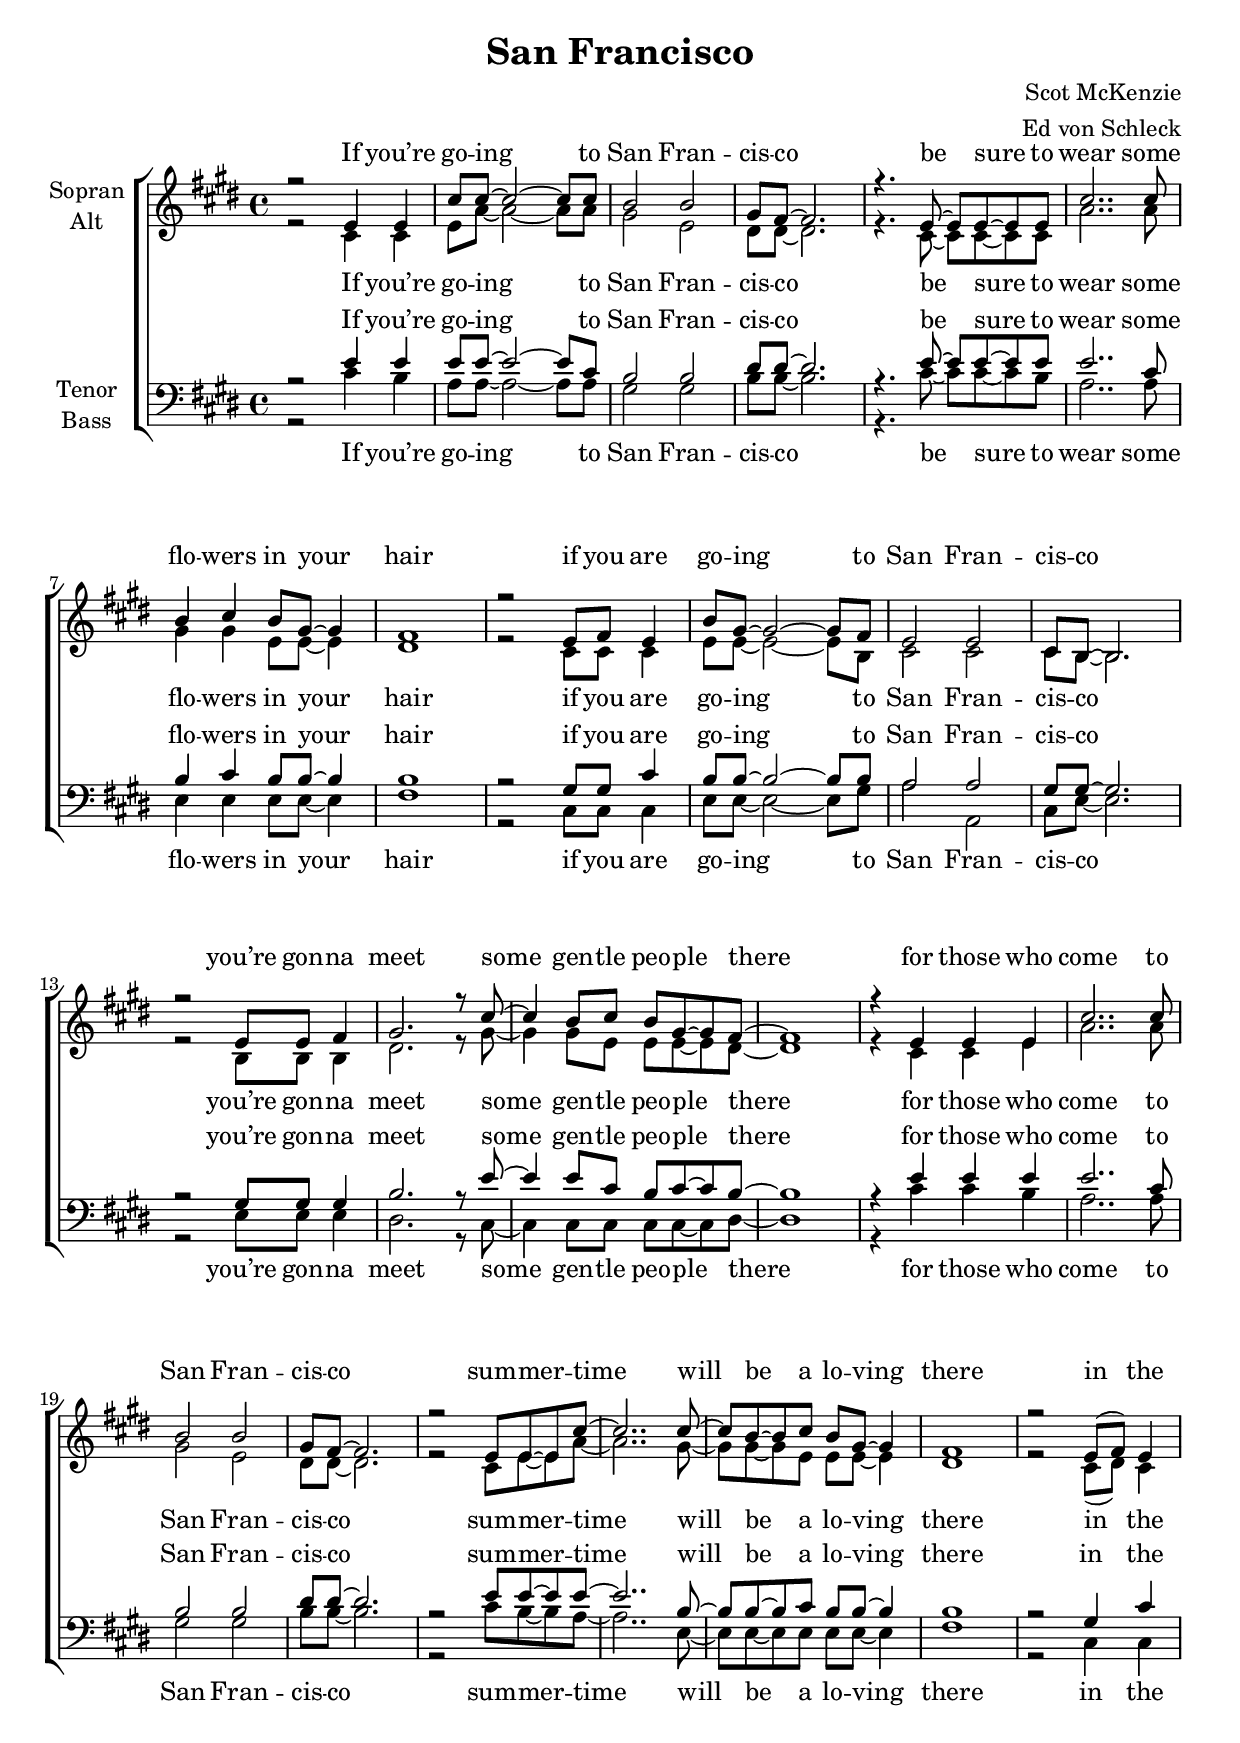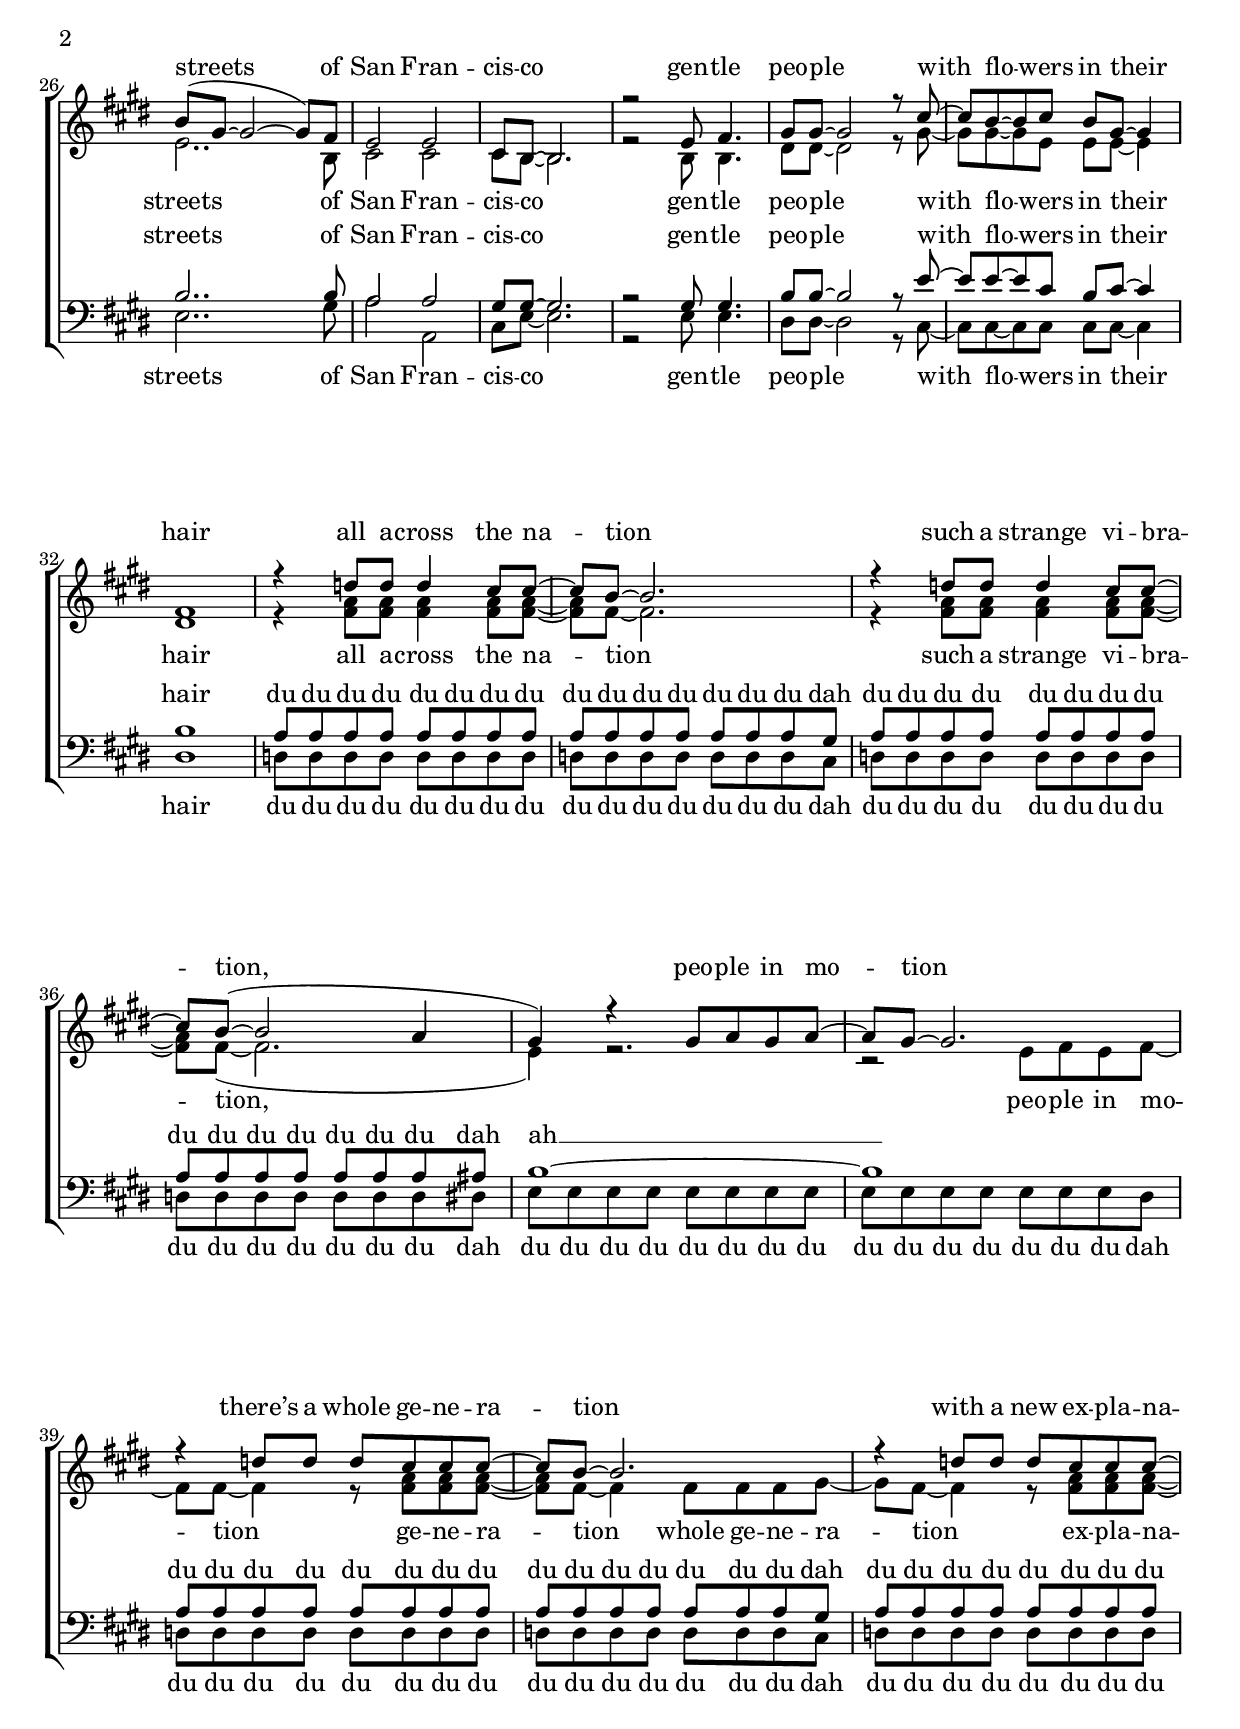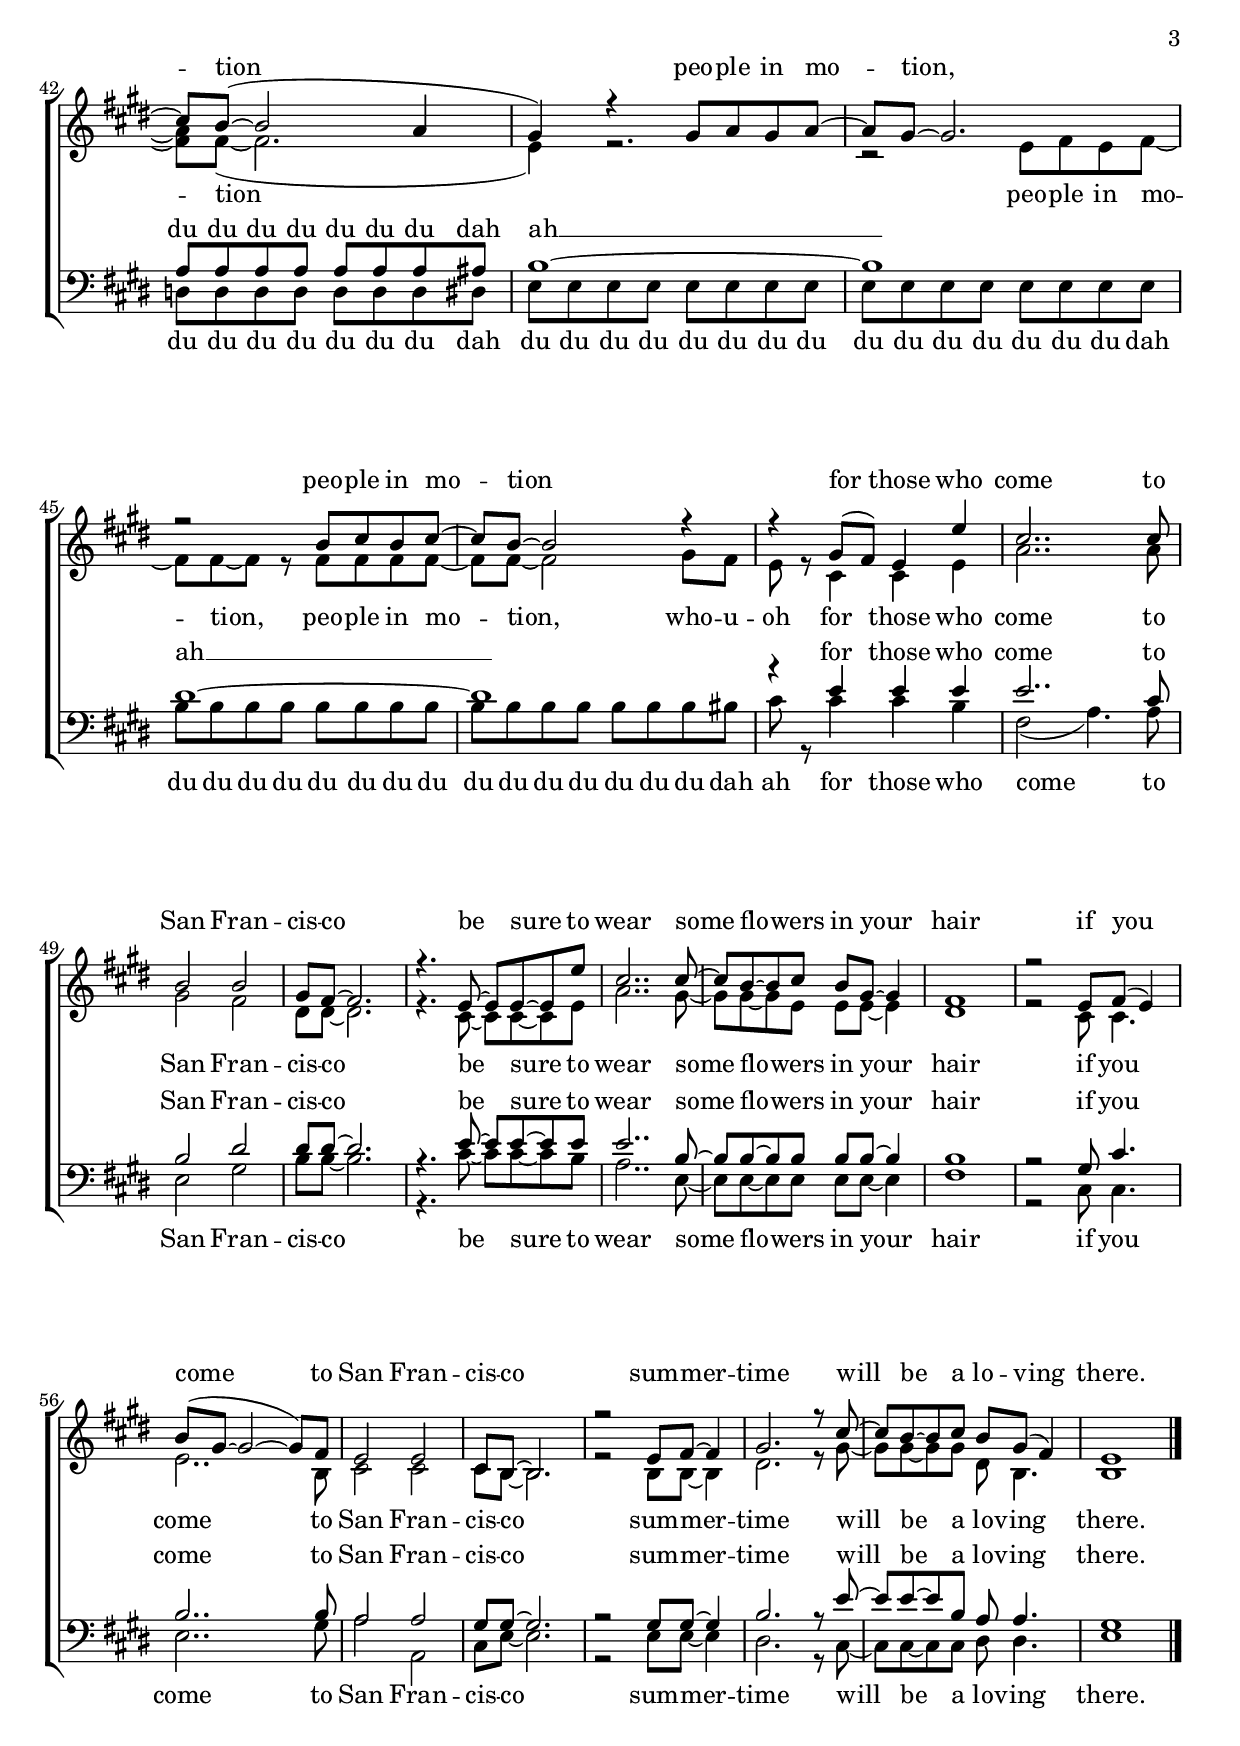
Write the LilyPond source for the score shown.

\version "2.14.2"

\header {
  title = "San Francisco"
  composer = "Scot McKenzie"
  arranger = "Ed von Schleck"
}

\paper {
  #(set-paper-size "a4")
  ragged-last-bottom = ##f
  ragged-bottom = ##f
}

global = {
  \key e \major
  \time 4/4
}

ChorusOne = \lyricmode {
  If you’re go -- ing to San Fran -- cis -- co
  be sure to wear some flo -- wers in your hair
  if you are go -- ing to San Fran -- cis -- co
  you’re gon -- na meet some gen -- tle peo -- ple there
}

ChorusTwo = \lyricmode {
  for those who come to San Fran -- cis -- co
  sum -- mer -- time will be a lo -- ving there
  in the streets of San Fran -- cis -- co
  gen -- tle peo -- ple with flo -- wers in their hair
}

VerseOne = \lyricmode {
  all a -- cross the na -- tion
  such a strange vi -- bra -- tion, peo -- ple in mo -- tion
  there’s a whole ge -- ne -- ra -- tion with a new ex -- pla -- na -- tion
  peo -- ple in mo -- tion, peo -- ple in mo -- tion
}

ChorusThree = \lyricmode {
  for those who come to San Fran -- cis -- co
  be sure to wear some flo -- wers in your hair
  if you come to San Fran -- cis -- co
  sum -- mer -- time will be a lo -- ving there.

}
soprano = \relative c' {
  \global
  r2 e4 e
  cis'8 cis~ cis2~ cis8 cis
  b2 b
  gis8 fis~ fis2.
  
  r4. e8~ e e~ e e
  cis'2.. cis8
  b4 cis b8 gis~ gis4
  fis1
  
  r2 e8 fis e4
  b'8 gis~ gis2~ gis8 fis
  e2 e
  cis8 b~ b2.
  
  r2 e8 e fis4
  gis2. r8 cis8~
  cis4 b8 cis b gis~ gis fis~
  fis1
  
  
  r4 e4 e e
  cis'2.. cis8
  b2 b
  gis8 fis~ fis2.
  
  r2 e8 e~ e cis'8~
  cis2.. cis8~
  cis b~ b cis b gis~ gis4
  fis1
  
  r2 e8( fis) e4
  b'8( gis~ gis2~ gis8) fis
  e2 e
  cis8 b~ b2.
  
  r2 e8 fis4.
  gis8 gis~ gis2 r8 cis~
  cis b~ b cis b gis~ gis4
  fis1
  
  
  %
  r4 d'8 d d4 cis8 cis~
  cis b~ b2.
  r4 d8 d d4 cis8 cis~
  cis b~( b2 a4
  gis4) r gis8 a gis a~
  a gis~ gis2.
  
  r4 d'8 d d cis cis cis~
  cis b~ b2.
  r4 d8 d d cis cis cis~
  cis b~( b2 a4
  gis4) r4 gis8 a gis a~
  a gis8~ gis2.
  r2 b8 cis b cis~
  cis b~ b2 r4
  
  %
  r4 gis8( fis) e4 e'
  cis2.. cis8
  b2 b
  gis8 fis~ fis2.
  
  r4. e8~ e e~ e e'
  cis2.. cis8~
  cis b~ b cis b8 gis~ gis4
  fis1
  
  r2 e8 fis( e4)
  b'8 (gis~ gis2~ gis8) fis
  e2 e
  cis8 b~ b2.
  
  r2 e8 fis~ fis4
  gis2. r8 cis8~
  cis b~ b cis b gis( fis4)
  e1
  \bar "|."
}

alto = \relative c' {
  \global
  r2 cis4 cis
  e8 a~ a2~ a8 a
  gis2 e
  dis8 dis~ dis2.
  
  r4. cis8~ cis cis~ cis cis
  a'2.. a8
  gis4 gis e8 e~ e4
  dis1
  
  r2 cis8 cis cis4
  e8 e~ e2~ e8 b
  cis2 cis
  cis8 b~ b2.
  
  r2 b8 b b4
  dis2. r8 gis8~
  gis4 gis8 e e e~ e dis~
  dis1
  
  
  r4 cis4 cis e
  a2.. a8
  gis2 e
  dis8 dis~ dis2.
  
  r2 cis8 e~ e a8~
  a2.. gis8~
  gis gis~ gis e e e~ e4
  dis1
  
  r2 cis8( dis) cis4
  e2.. b8
  cis2 cis
  cis8 b~ b2.
  
  r2 b8 b4.
  dis8 dis~ dis2 r8 gis~
  gis gis~ gis e e e~ e4
  dis1
  
  %
  r4 <fis a>8 q q4 q8 q~
  q fis~ fis2.
  r4 <fis a>8 q q4 q8 q~
  q fis~( fis2.
  e4) r2.
  r2 e8 fis e fis~
  
  fis fis~ fis4 r8 <fis a> q q~
  q fis~ fis4 fis8 fis fis gis~
  gis fis~ fis4 r8 <fis a> q q~
  q fis~( fis2.
  e4) r2.
  r2 e8 fis e fis~
  fis fis~ fis r fis fis fis fis~
  fis fis~ fis2 gis8 fis
  
  %
  e r cis4 cis e
  a2.. a8
  gis2 fis
  dis8 dis~ dis2.
  
  r4. cis8~ cis cis~ cis e
  a2.. gis8~
  gis gis~ gis e e e~ e4
  dis1
  
  r2 cis8 cis4.
  e2.. b8
  cis2 cis
  cis8 b~ b2.
  
  r2 b8 b~ b4
  dis2. r8 gis8~
  gis gis~ gis gis dis b4.
  b1
}

tenor = \relative c' {
  \global
  r2 e4 e
  e8 e~ e2~ e8 cis
  b2 b
  dis8 dis~ dis2.
  
  r4. e8~ e e~ e e
  e2.. cis8
  b4 cis b8 b~ b4
  b1
  
  r2 gis8 gis cis4
  b8 b~ b2~ b8 b
  a2 a
  gis8 gis~ gis2.
  
  r2 gis8 gis gis4
  b2. r8 e8~
  e4 e8 cis b cis~ cis b~
  b1
  
  
  r4 e4 e e
  e2.. cis8
  b2 b
  dis8 dis~ dis2.
  
  r2 e8 e~ e e8~
  e2.. b8~
  b b~ b cis b b~ b4
  b1
  
  r2 gis4 cis4
  b2.. b8
  a2 a
  gis8 gis~ gis2.
  
  r2 gis8 gis4.
  b8 b~ b2 r8 e~
  e e~ e cis b cis~ cis4
  b1
  
  %
  a8 a a a a a a a
  a a a a a a a gis
  a a a a a a a a
  a a a a a a a ais
  b1~
  b
  
  a8 a a a a a a a
  a a a a a a a gis
  a a a a a a a a
  a a a a a a a ais
  b1~
  b
  dis~
  dis
  
  %
  r4 e4 e e
  e2.. cis8
  b2 dis
  dis8 dis~ dis2.
  
  r4. e8~ e e~ e e
  e2.. b8~
  b b~ b b b b~ b4
  b1
  
  r2 gis8 cis4.
  b2.. b8
  a2 a
  gis8 gis~ gis2.
  
  r2 gis8 gis~ gis4
  b2. r8 e8~
  e e~ e b a a4.
  gis1
}

bass = \relative c' {
  \global
  r2 cis4 b
  a8 a~ a2~ a8 a
  gis2 gis
  b8 b~ b2.
  
  r4. cis8~ cis cis~ cis b
  a2.. a8
  e4 e e8 e~ e4
  fis1
  
  r2 cis8 cis cis4
  e8 e~ e2~ e8 gis
  a2 a,
  cis8 e~ e2.
  
  r2 e8 e e4
  dis2. r8 cis8~
  cis4 cis8 cis cis cis~ cis dis~
  dis1
  
  
  r4 cis'4 cis b
  a2.. a8
  gis2 gis
  b8 b~ b2.
  
  r2 cis8 b~ b a8~
  a2.. e8~
  e e~ e e e e~ e4
  fis1
  
  r2 cis4 cis4
  e2.. gis8
  a2 a,
  cis8 e~ e2.
  
  r2 e8 e4.
  dis8 dis~ dis2 r8 cis~
  cis cis~ cis cis cis cis~ cis4
  dis1
  
  
  %
  d8 d d d d d d d
  d d d d d d d cis
  d d d d d d d d
  d d d d d d d dis
  e e e e e e e e
  e e e e e e e dis
  
  d d d d d d d d
  d d d d d d d cis
  d d d d d d d d
  d d d d d d d dis
  e e e e e e e e
  e e e e e e e e
  b' b b b b b b b
  b b b b b b b bis
  
  
  %
  cis r cis4 cis b
  fis2( a4.) a8
  e2 gis
  b8 b~ b2.
  
  r4. cis8~ cis cis~ cis b
  a2.. e8~
  e e~ e e e8 e~ e4
  fis1
  
  r2 cis8 cis4.
  e2.. gis8
  a2 a,
  cis8 e~ e2.
  
  r2 e8 e~ e4
  dis2. r8 cis8~
  cis cis~ cis cis dis dis4.
  e1
}

sopranoVerse = \lyricmode {
  \ChorusOne
  \ChorusTwo
  \VerseOne
  \ChorusThree
}

altoVerse = \lyricmode {
  \ChorusOne
  \ChorusTwo
  all a -- cross the na -- tion
  such a strange vi -- bra -- tion, peo -- ple in mo -- tion
  ge -- ne -- ra -- tion whole ge -- ne -- ra -- tion ex -- pla -- na -- tion
  peo -- ple in mo -- tion, peo -- ple in mo -- tion, who -- u -- oh
  \ChorusThree
}

tenorVerse = \lyricmode {
  \ChorusOne
  \ChorusTwo
  du du du du du du du du
  du du du du du du du dah
  du du du du du du du du
  du du du du du du du dah
  ah __
  
  du du du du du du du du
  du du du du du du du dah
  du du du du du du du du
  du du du du du du du dah
  ah __
  ah __
  \ChorusThree
}

bassVerse = \lyricmode {
  \ChorusOne
  \ChorusTwo
  du du du du du du du du
  du du du du du du du dah
  du du du du du du du du
  du du du du du du du dah
  du du du du du du du du
  du du du du du du du dah
  
  du du du du du du du du
  du du du du du du du dah
  du du du du du du du du
  du du du du du du du dah
  du du du du du du du du
  du du du du du du du dah
  du du du du du du du du
  du du du du du du du dah
  ah
  
  \ChorusThree
}

\score {
  \new ChoirStaff <<
    \new Staff = "sa" \with {
      instrumentName = \markup \center-column { "Sopran" "Alt" }
    } <<
      \new Voice = "soprano" { \voiceOne \soprano }
      \new Voice = "alto" { \voiceTwo \alto }
    >>
    \new Lyrics \with {
      alignAboveContext = "sa"
      \override VerticalAxisGroup #'staff-affinity = #DOWN
    } \lyricsto "soprano" \sopranoVerse
    \new Lyrics \lyricsto "alto" \altoVerse
    \new Staff = "tb" \with {
      instrumentName = \markup \center-column { "Tenor" "Bass" }
    } <<
      \clef bass
      \new Voice = "tenor" { \voiceOne \tenor }
      \new Voice = "bass" { \voiceTwo \bass }
    >>
    \new Lyrics \with {
      alignAboveContext = "tb"
      \override VerticalAxisGroup #'staff-affinity = #DOWN
    } \lyricsto "tenor" \tenorVerse
    \new Lyrics \lyricsto "bass" \bassVerse
  >>
  \layout { }
  \midi {
    \context {
      \Score
      tempoWholesPerMinute = #(ly:make-moment 105 4)
    }
  }
}
